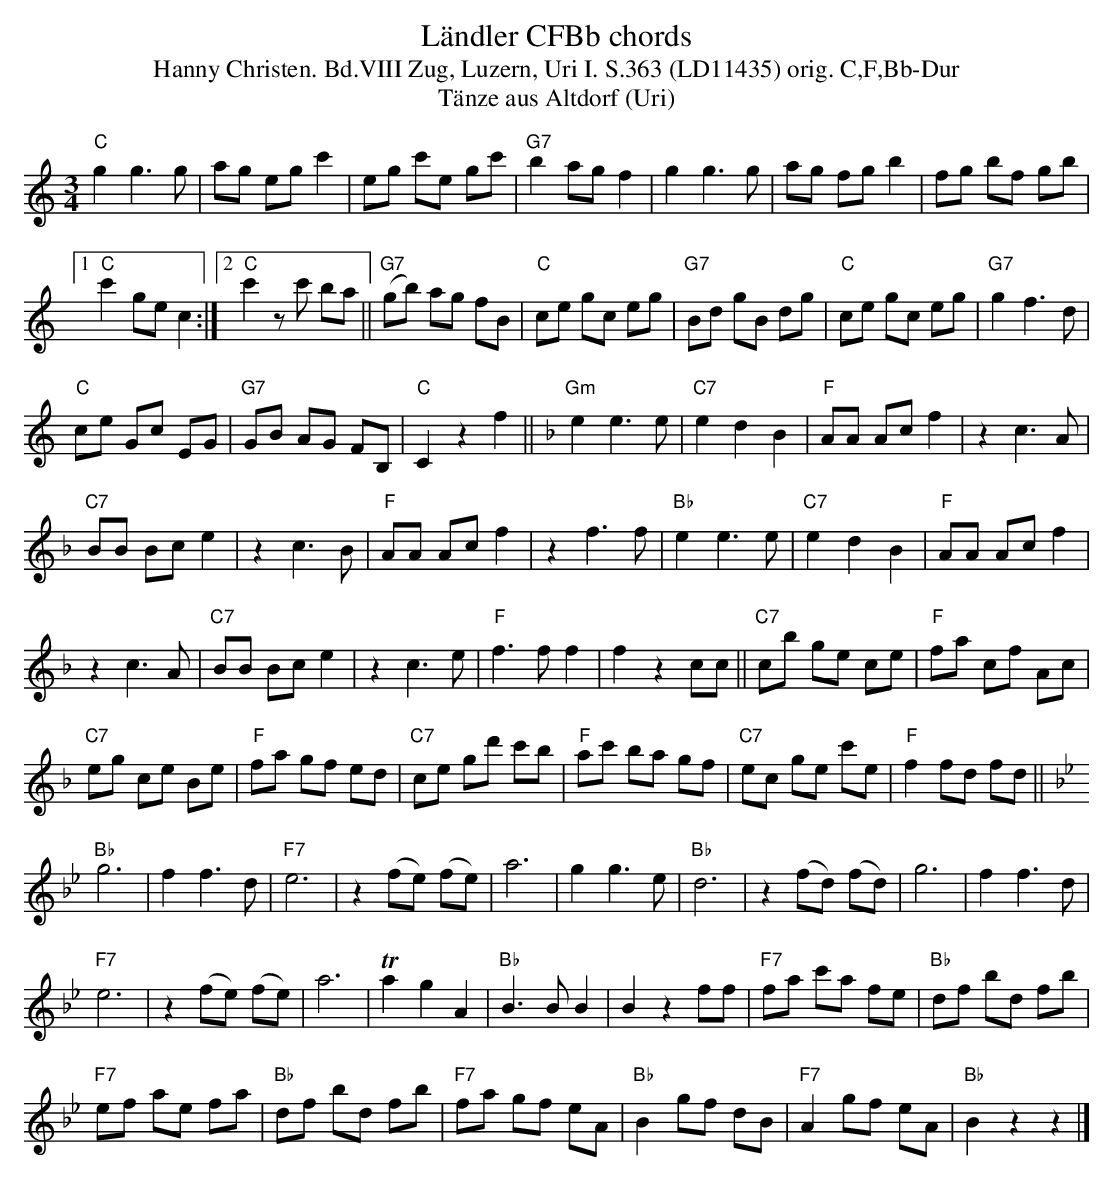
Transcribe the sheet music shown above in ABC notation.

X:1
T: L\"andler CFBb chords
T:Hanny Christen. Bd.VIII Zug, Luzern, Uri I. S.363 (LD11435) orig. C,F,Bb-Dur
T: T\"anze aus Altdorf (Uri)
M:3/4
L:1/8
K:C %%MIDI gchordon
"C"g2g3g | ag eg c'2 | eg c'e gc' | "G7"b2 agf2 | g2g3g | ag fg b2 | fg bf gb |1
"C"c'2 ge c2 :|2 "C"c'2zc' ba || "G7"(gb) ag fB | "C"ce gc eg | "G7"Bd gB dg | "C"ce gc eg | "G7"g2f3d |
"C"ce Gc  EG | "G7"GB AG FB, | "C"C2z2f2 || [K:F] "Gm"e2e3e | "C7"e2d2B2 | "F"AA Ac f2 | z2c3A |
"C7"BB Bc e2 | z2c3B | "F"AA Ac f2 | z2f3f | "Bb"e2e3e | "C7"e2d2B2 | "F"AA Ac f2 |
z2c3A | "C7"BB Bc e2 | z2c3e | "F"f3ff2 | f2z2cc || "C7"cb ge ce | "F"fa cf Ac |
"C7"eg ce Be | "F"fa gf ed | "C7"ce gd' c'b | "F"ac' ba gf | "C7"ec ge c'e | "F"f2 fd fd || [K:Bb]
"Bb"g6 | f2f3d | "F7"e6 | z2 (fe) (fe) | a6 | g2g3e | "Bb"d6 | z2 (fd) (fd) | g6 | f2f3d |
"F7"e6 | z2(fe) (fe) | a6 | Ta2g2A2 | "Bb"B3BB2 | B2z2ff | "F7"fa c'a fe | "Bb"df bd fb |
"F7"ef ae fa | "Bb"df bd fb | "F7"fa gf eA | "Bb"B2gf dB | "F7"A2gf eA | "Bb"B2z2z2 |]
